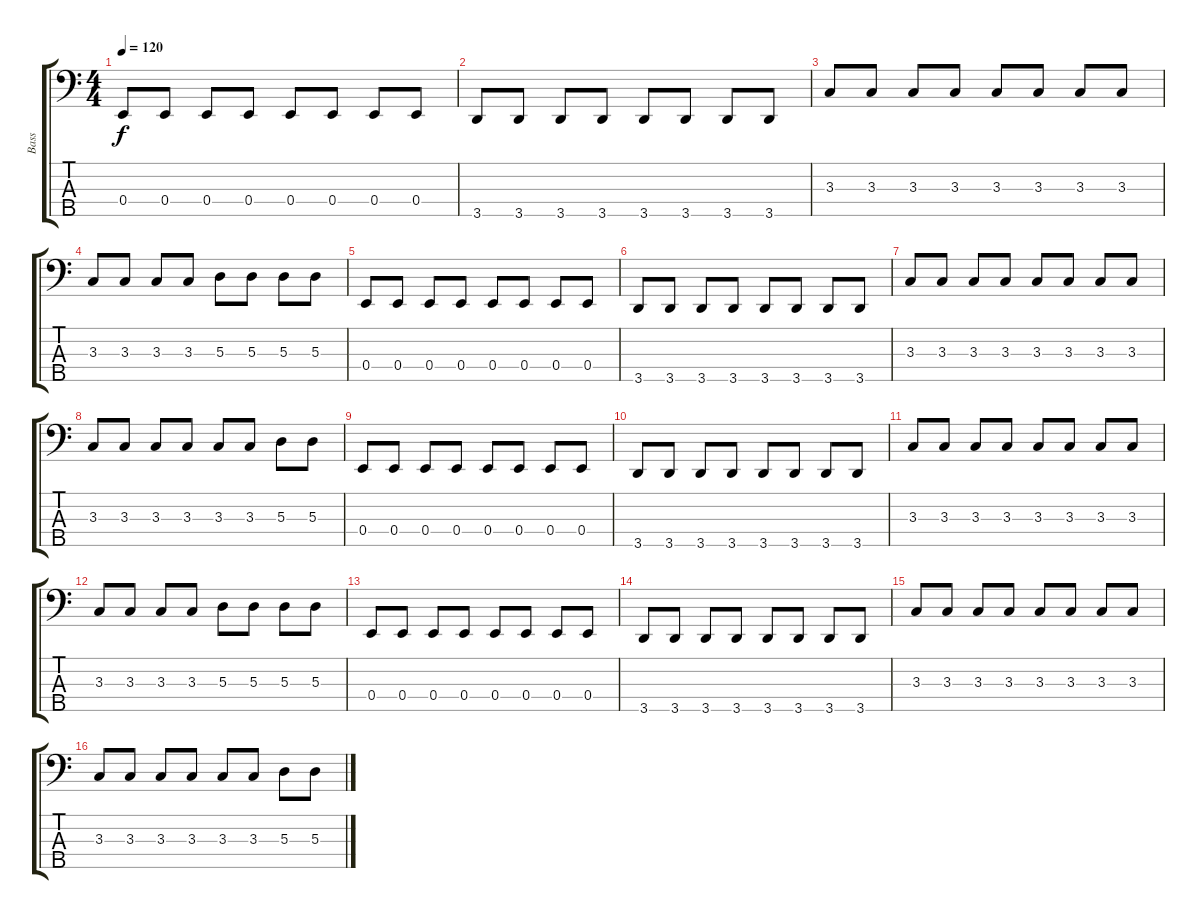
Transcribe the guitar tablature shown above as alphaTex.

\track ("Bass" "Bass") {instrument electricbassfinger}
\staff {score tabs}
\tuning (G2 D2 A1 E1 B0) {hide}
\ts (4 4)
\tempo 120
\clef f4
\ks c
0.4.8{dy f} 0.4.8 0.4.8 0.4.8 0.4.8 0.4.8 0.4.8 0.4.8 |
3.5.8 3.5.8 3.5.8 3.5.8 3.5.8 3.5.8 3.5.8 3.5.8 |
3.3.8 3.3.8 3.3.8 3.3.8 3.3.8 3.3.8 3.3.8 3.3.8 |
3.3.8 3.3.8 3.3.8 3.3.8 5.3.8 5.3.8 5.3.8 5.3.8 |
0.4.8 0.4.8 0.4.8 0.4.8 0.4.8 0.4.8 0.4.8 0.4.8 |
3.5.8 3.5.8 3.5.8 3.5.8 3.5.8 3.5.8 3.5.8 3.5.8 |
3.3.8 3.3.8 3.3.8 3.3.8 3.3.8 3.3.8 3.3.8 3.3.8 |
3.3.8 3.3.8 3.3.8 3.3.8 3.3.8 3.3.8 5.3.8 5.3.8 |
0.4.8 0.4.8 0.4.8 0.4.8 0.4.8 0.4.8 0.4.8 0.4.8 |
3.5.8 3.5.8 3.5.8 3.5.8 3.5.8 3.5.8 3.5.8 3.5.8 |
3.3.8 3.3.8 3.3.8 3.3.8 3.3.8 3.3.8 3.3.8 3.3.8 |
3.3.8 3.3.8 3.3.8 3.3.8 5.3.8 5.3.8 5.3.8 5.3.8 |
0.4.8 0.4.8 0.4.8 0.4.8 0.4.8 0.4.8 0.4.8 0.4.8 |
3.5.8 3.5.8 3.5.8 3.5.8 3.5.8 3.5.8 3.5.8 3.5.8 |
3.3.8 3.3.8 3.3.8 3.3.8 3.3.8 3.3.8 3.3.8 3.3.8 |
3.3.8 3.3.8 3.3.8 3.3.8 3.3.8 3.3.8 5.3.8 5.3.8
